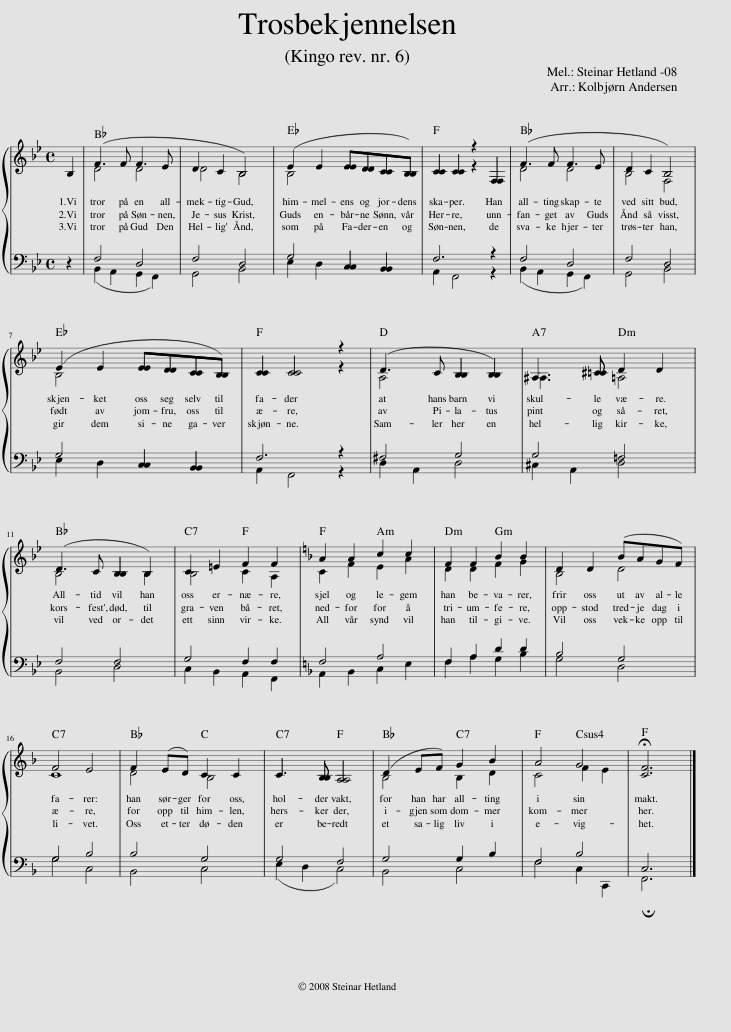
X:1
%%score { ( 1 3 ) | ( 2 4 ) }
L:1/8
M:4/4
I:linebreak $
K:Bb
V:1 treble
V:3 treble
V:2 bass
V:4 bass
V:1
 B,2 | (F3 F F3 E | D2 C2 B,4) | (E2 E2 EDCB,) | C2 C2 z2 F,2 | %5
 (F3 F F3 E | D2 C2 B,4) |$ (E2 E2 EDCB,) | C2 C4 z2 | (D3 C B,2 B,2) | %10
 A,3 ^C D2 D2 |$ (D3 C B,2 B,2) | C2 =E2 F2 F2 |[K:F] A2 A2 c2 c2 | F2 F2 B2 B2 | %15
 D2 D2 (BAGF) |$ F4 E4 | F2 (ED) C2 C2 | C3 B, A,4 | (D2 EF) G2 B2 | %20
 A4 G4 | !fermata![CF]6 |] %22
V:2
 z2 | F,4 D,4 | F,4 D,4 | G,4 C,2 B,,2 | F,6 z2 | %5
 F,4 D,4 | F,4 D,4 |$ G,4 C,2 B,,2 | F,6 z2 | ^F,4 G,4 | %10
 G,4 =F,4 |$ F,4 F,4 | G,4 F,2 F,2 |[K:F] F,4 A,4 | F,2 A,2 D2 D2 | %15
 B,4 G,4 |$ G,4 B,4 | B,4 G,4 | G,4 F,4 | G,4 G,2 B,2 | %20
 F,4 B,4 | C,6 |] %22
V:3
 x2 | D4 D4 | D4 B,4 | B,4 EDCB, | C2 C2 z2 F,2 | %5
 D4 D4 | B,4 F,4 |$ B,4 EDCB, | C2 C4 z2 | A,4 B,2 B,2 | %10
 ^A,3 =C =A,4 |$ B,4 B,2 B,2 | B,4 C2 A,2 |[K:F] C2 F2 E2 A2 | D2 D2 F2 G2 | %15
 B,4 D4 |$ C8 | D4 B,4 | x3 B, A,4 | B,4 B,2 D2 | %20
 C4 F2 E2 | x6 |] %22
V:4
 x2 | (B,,2 A,,2 G,,2 F,,2) | G,,4 B,,4 | E,2 D,2 C,2 B,,2 | A,,2 F,,4 z2 | %5
 (B,,2 A,,2 G,,2 F,,2) | G,,4 B,,4 |$ E,2 D,2 C,2 B,,2 | A,,2 F,,4 z2 | D,2 A,,2 D,4 | %10
 ^C,2 A,,2 D,4 |$ B,,4 D,4 | C,2 B,,2 A,,2 F,,2 |[K:F] A,,2 B,,2 C,2 E,2 | F,2 A,2 G,2 B,2 | %15
 G,4 D,4 |$ G,4 C,4 | B,,4 C,4 | (E,2 D,2 C,4) | B,,4 C,4 | %20
 F,4 C,2 C,,2 | !fermata!F,,6 |] %22
